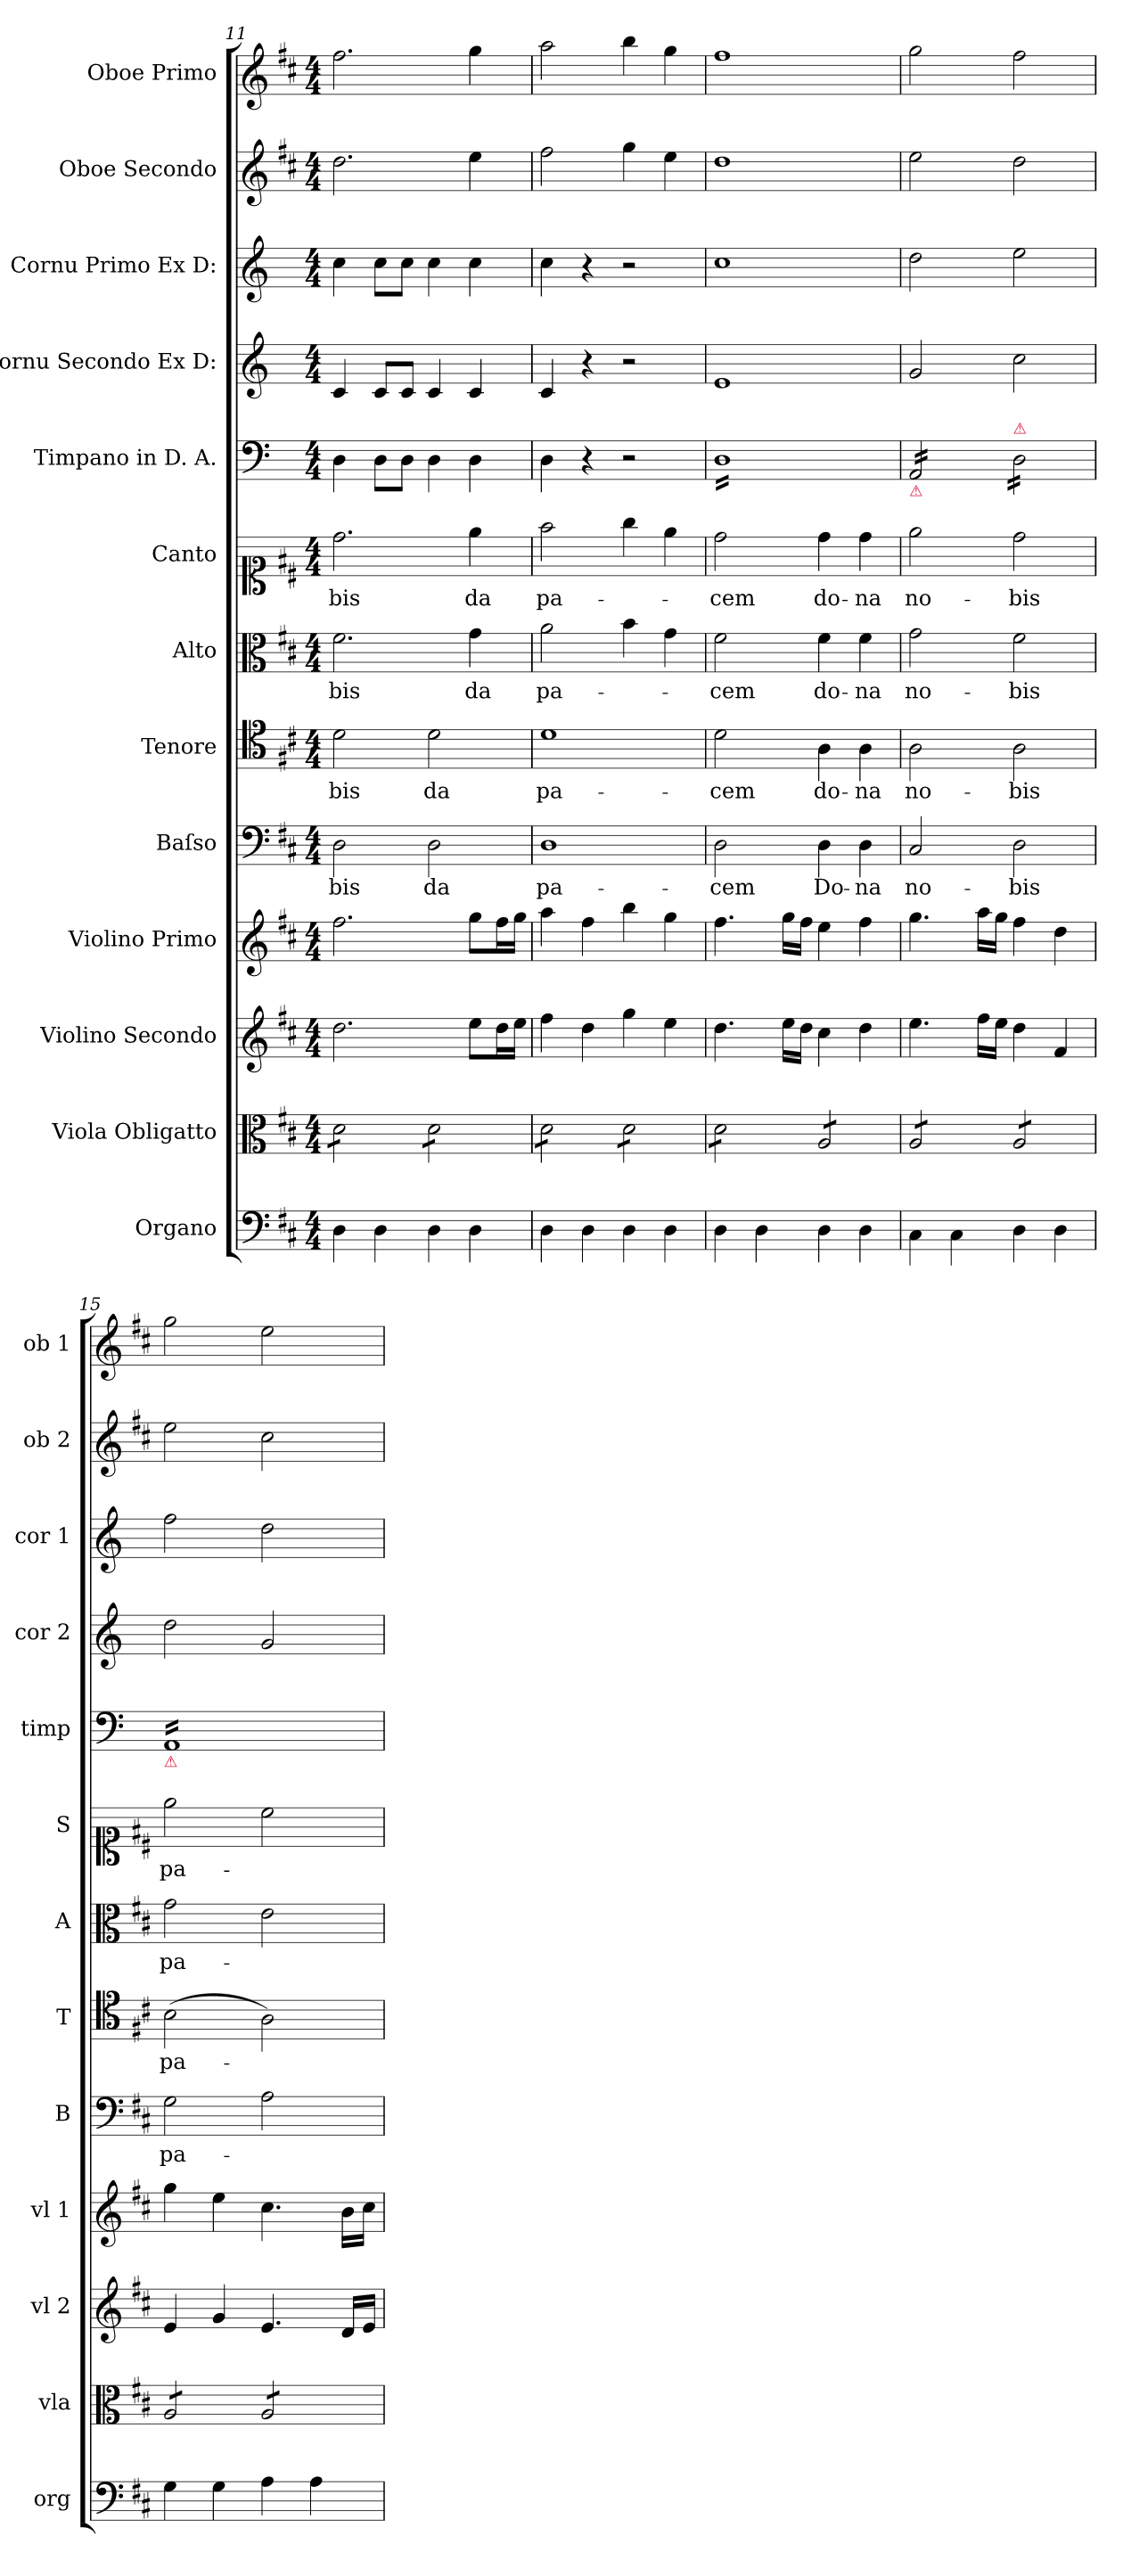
**kern	**kern	**kern	**kern	**kern	**text	**kern	**text	**kern	**text	**kern	**text	**kern	**kern	**kern	**kern	**kern
*part13	*part12	*part11	*part10	*part9	*part9	*part8	*part8	*part7	*part7	*part6	*part6	*part5	*part4	*part3	*part2	*part1
*staff13	*staff12	*staff11	*staff10	*staff9	*staff9	*staff8	*staff8	*staff7	*staff7	*staff6	*staff6	*staff5	*staff4	*staff3	*staff2	*staff1
*I"Organo	*I"Viola Obligatto	*I"Violino Secondo	*I"Violino Primo	*I"Baſso	*	*I"Tenore	*	*I"Alto	*	*I"Canto	*	*I"Timpano in D. A.	*I"Cornu Secondo Ex D:	*I"Cornu Primo Ex D:	*I"Oboe Secondo	*I"Oboe Primo
*I'org	*I'vla	*I'vl 2	*I'vl 1	*I'B	*	*I'T	*	*I'A	*	*I'S	*	*I'timp	*I'cor 2	*I'cor 1	*I'ob 2	*I'ob 1
*clefF4	*clefC3	*clefG2	*clefG2	*clefF4	*	*clefC4	*	*clefC3	*	*clefC1	*	*clefF4	*clefG2	*clefG2	*clefG2	*clefG2
*	*	*	*	*	*	*	*	*	*	*	*	*	*ITrd6c10	*ITrd6c10	*	*
*k[f#c#]	*k[f#c#]	*k[f#c#]	*k[f#c#]	*k[f#c#]	*	*k[f#c#]	*	*k[f#c#]	*	*k[f#c#]	*	*k[]	*k[f#c#]	*k[f#c#]	*k[f#c#]	*k[f#c#]
*D:	*D:	*D:	*D:	*D:	*	*D:	*	*D:	*	*D:	*	*	*	*	*D:	*D:
*M4/4	*M4/4	*M4/4	*M4/4	*M4/4	*	*M4/4	*	*M4/4	*	*M4/4	*	*M4/4	*M4/4	*M4/4	*M4/4	*M4/4
=11	=11	=11	=11	=11	=11	=11	=11	=11	=11	=11	=11	=11	=11	=11	=11	=11
*	*tremolo	*	*	*	*	*	*	*	*	*	*	*	*	*	*	*
4D\	8d\L	2.dd\	2.ff#\	2D\	-bis	2d\	-bis	2.f#\	-bis	2.dd\	-bis	4D\	4D/	4d\	2.dd\	2.ff#\
.	8d\	.	.	.	.	.	.	.	.	.	.	.	.	.	.	.
4D\	8d\	.	.	.	.	.	.	.	.	.	.	8D\L	8D/L	8d\L	.	.
.	8d\J	.	.	.	.	.	.	.	.	.	.	8D\J	8D/J	8d\J	.	.
4D\	8d\L	.	.	2D\	da	2d\	da	.	.	.	.	4D\	4D/	4d\	.	.
.	8d\	.	.	.	.	.	.	.	.	.	.	.	.	.	.	.
4D\	8d\	8ee\L	8gg\L	.	.	.	.	4g\	da	4ee\	da	4D\	4D/	4d\	4ee\	4gg\
.	8d\J	16dd\L	16ff#\L	.	.	.	.	.	.	.	.	.	.	.	.	.
.	.	16ee\JJ	16gg\JJ	.	.	.	.	.	.	.	.	.	.	.	.	.
=12	=12	=12	=12	=12	=12	=12	=12	=12	=12	=12	=12	=12	=12	=12	=12	=12
4D\	8d\L	4ff#\	4aa\	1D	pa-	1d	pa-	2a\	pa-	2ff#\	pa-	4D\	4D/	4d\	2ff#\	2aa\
.	8d\	.	.	.	.	.	.	.	.	.	.	.	.	.	.	.
4D\	8d\	4dd\	4ff#\	.	.	.	.	.	.	.	.	4r	4r	4r	.	.
.	8d\J	.	.	.	.	.	.	.	.	.	.	.	.	.	.	.
4D\	8d\L	4gg\	4bb\	.	.	.	.	4b\	.	4gg\	.	2r	2r	2r	4gg\	4bb\
.	8d\	.	.	.	.	.	.	.	.	.	.	.	.	.	.	.
4D\	8d\	4ee\	4gg\	.	.	.	.	4g\	.	4ee\	.	.	.	.	4ee\	4gg\
.	8d\J	.	.	.	.	.	.	.	.	.	.	.	.	.	.	.
=13	=13	=13	=13	=13	=13	=13	=13	=13	=13	=13	=13	=13	=13	=13	=13	=13
!	!	!	!	!	!	!	!	!	!	!	!	!LO:TX:a:color=crimson:t=⚠	!	!	!	!
*	*	*	*	*	*	*	*	*	*	*	*	*tremolo	*	*	*	*
4D\	8d\L	4.dd\	4.ff#\	2D\	-cem	2d\	-cem	2f#\	-cem	2dd\	-cem	16DLL	1F#	1d	1dd	1ff#
.	.	.	.	.	.	.	.	.	.	.	.	16D	.	.	.	.
.	8d\	.	.	.	.	.	.	.	.	.	.	16D	.	.	.	.
.	.	.	.	.	.	.	.	.	.	.	.	16D	.	.	.	.
4D\	8d\	.	.	.	.	.	.	.	.	.	.	16D	.	.	.	.
.	.	.	.	.	.	.	.	.	.	.	.	16D	.	.	.	.
.	8d\J	16ee\LL	16gg\LL	.	.	.	.	.	.	.	.	16D	.	.	.	.
.	.	16dd\JJ	16ff#\JJ	.	.	.	.	.	.	.	.	16D	.	.	.	.
4D\	8A/L	4cc#\	4ee\	4D\	Do-	4A\	do-	4f#\	do-	4dd\	do-	16D	.	.	.	.
.	.	.	.	.	.	.	.	.	.	.	.	16D	.	.	.	.
.	8A/	.	.	.	.	.	.	.	.	.	.	16D	.	.	.	.
.	.	.	.	.	.	.	.	.	.	.	.	16D	.	.	.	.
4D\	8A/	4dd\	4ff#\	4D\	-na	4A\	-na	4f#\	-na	4dd\	-na	16D	.	.	.	.
.	.	.	.	.	.	.	.	.	.	.	.	16D	.	.	.	.
.	8A/J	.	.	.	.	.	.	.	.	.	.	16D	.	.	.	.
.	.	.	.	.	.	.	.	.	.	.	.	16DJJ	.	.	.	.
=14	=14	=14	=14	=14	=14	=14	=14	=14	=14	=14	=14	=14	=14	=14	=14	=14
!	!	!	!	!	!	!	!	!	!	!	!	!LO:TX:b:color=crimson:t=⚠	!	!	!	!
4C#\	8A/L	4.ee\	4.gg\	2C#/	no-	2A\	no-	2g\	no-	2ee\	no-	16AA/LL	2A/	2e\	2ee\	2gg\
.	.	.	.	.	.	.	.	.	.	.	.	16AA/	.	.	.	.
.	8A/	.	.	.	.	.	.	.	.	.	.	16AA/	.	.	.	.
.	.	.	.	.	.	.	.	.	.	.	.	16AA/	.	.	.	.
4C#\	8A/	.	.	.	.	.	.	.	.	.	.	16AA/	.	.	.	.
.	.	.	.	.	.	.	.	.	.	.	.	16AA/	.	.	.	.
.	8A/J	16ff#\LL	16aa\LL	.	.	.	.	.	.	.	.	16AA/	.	.	.	.
.	.	16ee\JJ	16gg\JJ	.	.	.	.	.	.	.	.	16AA/JJ	.	.	.	.
!	!	!	!	!	!	!	!	!	!	!	!	!LO:TX:a:color=crimson:t=⚠	!	!	!	!
4D\	8A/L	4dd\	4ff#\	2D\	-bis	2A\	-bis	2f#\	-bis	2dd\	-bis	16D\LL	2d\	2f#\	2dd\	2ff#\
.	.	.	.	.	.	.	.	.	.	.	.	16D\	.	.	.	.
.	8A/	.	.	.	.	.	.	.	.	.	.	16D\	.	.	.	.
.	.	.	.	.	.	.	.	.	.	.	.	16D\	.	.	.	.
4D\	8A/	4f#/	4dd\	.	.	.	.	.	.	.	.	16D\	.	.	.	.
.	.	.	.	.	.	.	.	.	.	.	.	16D\	.	.	.	.
.	8A/J	.	.	.	.	.	.	.	.	.	.	16D\	.	.	.	.
.	.	.	.	.	.	.	.	.	.	.	.	16D\JJ	.	.	.	.
=15	=15	=15	=15	=15	=15	=15	=15	=15	=15	=15	=15	=15	=15	=15	=15	=15
!	!	!	!	!	!	!	!	!	!	!	!	!LO:TX:b:color=crimson:t=⚠	!	!	!	!
4G\	8A/L	4e/	4gg\	2G\	pa-	(2B\	pa-	2g\	pa-	2ee\	pa-	16AALL	2e\	2g\	2ee\	2gg\
.	.	.	.	.	.	.	.	.	.	.	.	16AA	.	.	.	.
.	8A/	.	.	.	.	.	.	.	.	.	.	16AA	.	.	.	.
.	.	.	.	.	.	.	.	.	.	.	.	16AA	.	.	.	.
4G\	8A/	4g/	4ee\	.	.	.	.	.	.	.	.	16AA	.	.	.	.
.	.	.	.	.	.	.	.	.	.	.	.	16AA	.	.	.	.
.	8A/J	.	.	.	.	.	.	.	.	.	.	16AA	.	.	.	.
.	.	.	.	.	.	.	.	.	.	.	.	16AA	.	.	.	.
4A\	8A/L	4.e/	4.cc#\	2A\	.	2A\)	.	2e\	.	2cc#\	.	16AA	2A/	2e\	2cc#\	2ee\
.	.	.	.	.	.	.	.	.	.	.	.	16AA	.	.	.	.
.	8A/	.	.	.	.	.	.	.	.	.	.	16AA	.	.	.	.
.	.	.	.	.	.	.	.	.	.	.	.	16AA	.	.	.	.
4A\	8A/	.	.	.	.	.	.	.	.	.	.	16AA	.	.	.	.
.	.	.	.	.	.	.	.	.	.	.	.	16AA	.	.	.	.
.	8A/J	16d/LL	16b\LL	.	.	.	.	.	.	.	.	16AA	.	.	.	.
*	*Xtremolo	*	*	*	*	*	*	*	*	*	*	*	*	*	*	*
.	.	16e/JJ	16cc#\JJ	.	.	.	.	.	.	.	.	16AAJJ	.	.	.	.
*	*	*	*	*	*	*	*	*	*	*	*	*Xtremolo	*	*	*	*
=	=	=	=	=	=	=	=	=	=	=	=	=	=	=	=	=
*-	*-	*-	*-	*-	*-	*-	*-	*-	*-	*-	*-	*-	*-	*-	*-	*-
